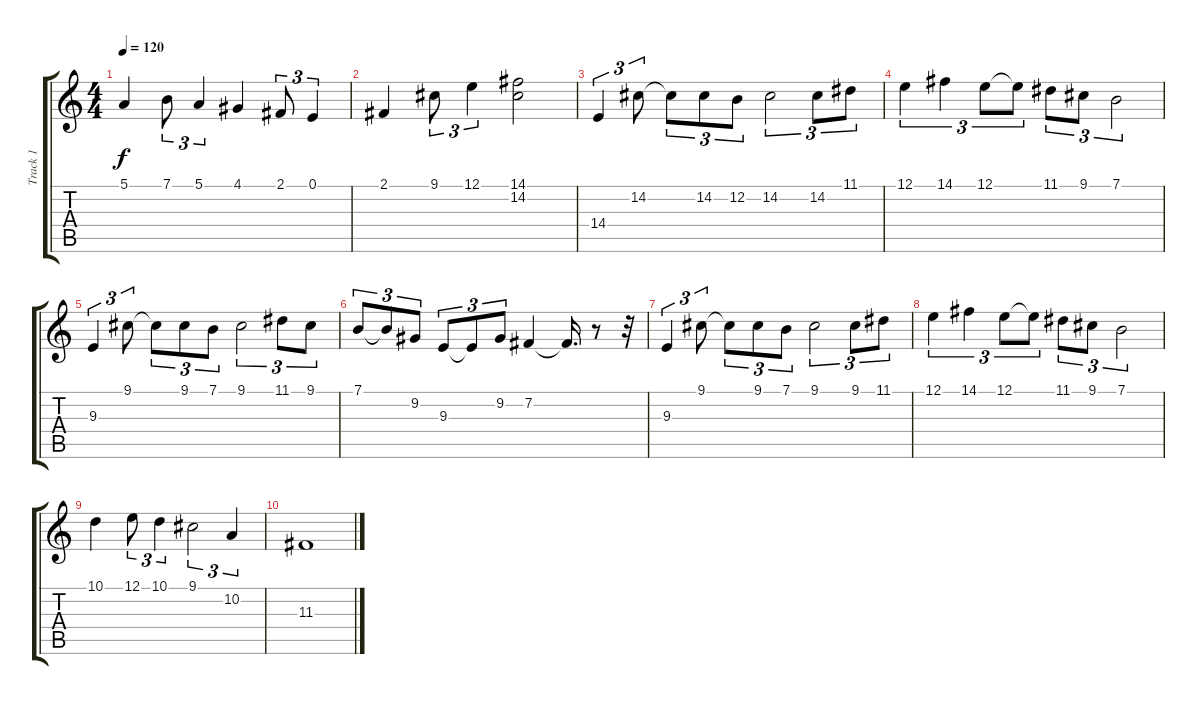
\track ("Track 1" "Track 1") {instrument orchestralharp}
\staff {score tabs}
\tuning (E4 B3 G3 D3 A2 E2) {hide}
\ts (4 4)
\tempo 120
\clef g2
\ks c
5.1.4{dy f} 7.1.8{tu (3 2)} 5.1.4{tu (3 2)} 4.1.4 2.1.8{tu (3 2)} 0.1.4{tu (3 2)} |
2.1.4 9.1.8{tu (3 2) volume 10} 12.1.4{tu (3 2)} (14.1 14.2).2 |
14.4.4{tu (3 2)} 14.2.8{tu (3 2)} 14.2{t}.8{tu (3 2)} 14.2.8{tu (3 2)} 12.2.8{tu (3 2)} 14.2.2{tu (3 2)} 14.2.8{tu (3 2)} 11.1.8{tu (3 2)} |
12.1.4{tu (3 2)} 14.1.4{tu (3 2)} 12.1.8{tu (3 2)} 12.1{t}.8{tu (3 2)} 11.1.8{tu (3 2)} 9.1.8{tu (3 2)} 7.1.2{tu (3 2)} |
9.3.4{tu (3 2)} 9.1.8{tu (3 2)} 9.1{t}.8{tu (3 2)} 9.1.8{tu (3 2)} 7.1.8{tu (3 2)} 9.1.2{tu (3 2)} 11.1.8{tu (3 2)} 9.1.8{tu (3 2)} |
7.1.8{tu (3 2)} 7.1{t}.8{tu (3 2)} 9.2.8{tu (3 2)} 9.3.8{tu (3 2)} 9.3{t}.8{tu (3 2)} 9.2.8{tu (3 2)} 7.2.4 7.2{t}.16{d} r.8 r.32 |
9.3.4{tu (3 2)} 9.1.8{tu (3 2)} 9.1{t}.8{tu (3 2)} 9.1.8{tu (3 2)} 7.1.8{tu (3 2)} 9.1.2{tu (3 2)} 9.1.8{tu (3 2)} 11.1.8{tu (3 2)} |
12.1.4{tu (3 2)} 14.1.4{tu (3 2)} 12.1.8{tu (3 2)} 12.1{t}.8{tu (3 2)} 11.1.8{tu (3 2)} 9.1.8{tu (3 2)} 7.1.2{tu (3 2)} |
10.1.4 12.1.8{tu (3 2)} 10.1.4{tu (3 2)} 9.1.2{tu (3 2)} 10.2.4{tu (3 2)} |
11.3.1
